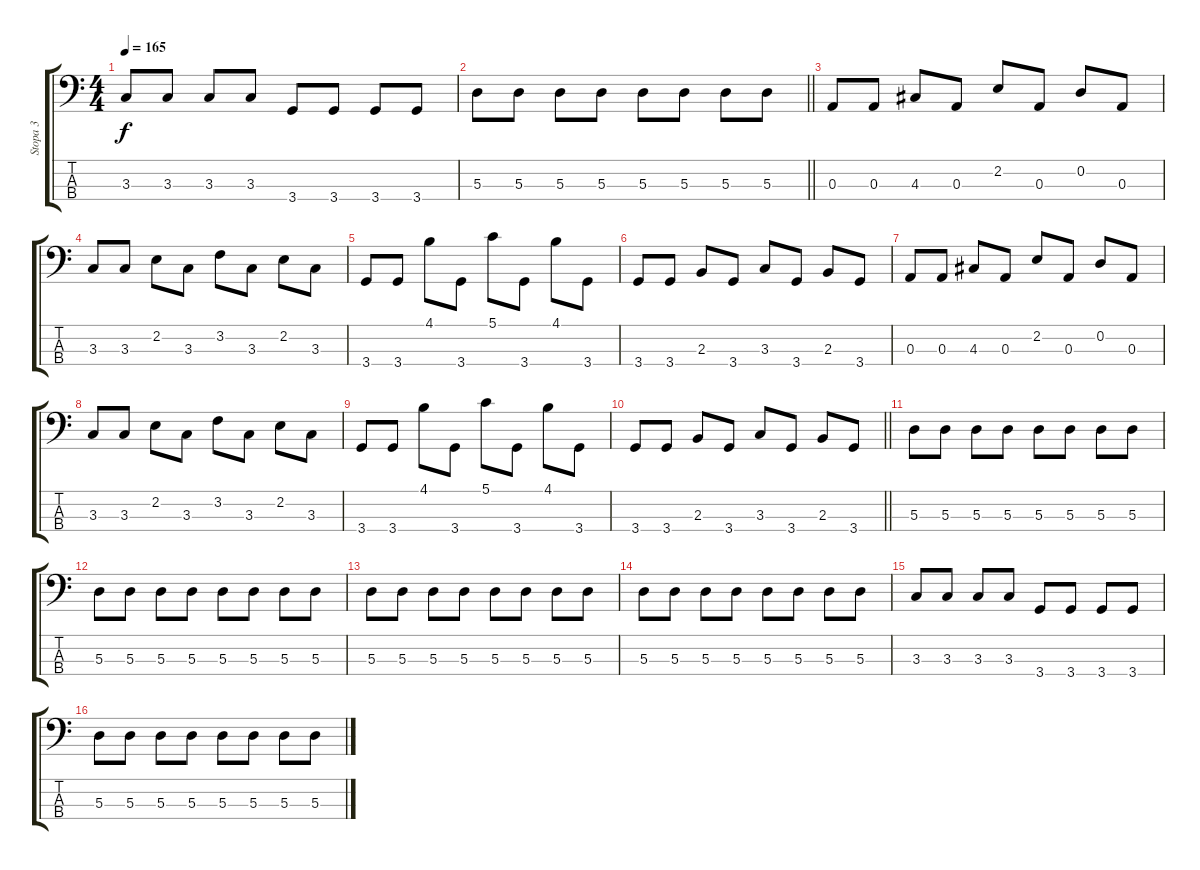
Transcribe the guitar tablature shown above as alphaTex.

\track ("Stopa 3" "Stopa 3") {instrument synthbass1}
\staff {score tabs}
\tuning (G2 D2 A1 E1) {hide}
\ts (4 4)
\tempo 165
\clef f4
\ks c
3.3.8{dy f} 3.3.8 3.3.8 3.3.8 3.4.8 3.4.8 3.4.8 3.4.8 |
\barLineRight lightlight
5.3.8 5.3.8 5.3.8 5.3.8 5.3.8 5.3.8 5.3.8 5.3.8 |
\section ("" "")
0.3.8 0.3.8 4.3.8 0.3.8 2.2.8 0.3.8 0.2.8 0.3.8 |
3.3.8 3.3.8 2.2.8 3.3.8 3.2.8 3.3.8 2.2.8 3.3.8 |
3.4.8 3.4.8 4.1.8 3.4.8 5.1.8 3.4.8 4.1.8 3.4.8 |
3.4.8 3.4.8 2.3.8 3.4.8 3.3.8 3.4.8 2.3.8 3.4.8 |
0.3.8 0.3.8 4.3.8 0.3.8 2.2.8 0.3.8 0.2.8 0.3.8 |
3.3.8 3.3.8 2.2.8 3.3.8 3.2.8 3.3.8 2.2.8 3.3.8 |
3.4.8 3.4.8 4.1.8 3.4.8 5.1.8 3.4.8 4.1.8 3.4.8 |
\barLineRight lightlight
3.4.8 3.4.8 2.3.8 3.4.8 3.3.8 3.4.8 2.3.8 3.4.8 |
\section ("" "")
5.3.8 5.3.8 5.3.8 5.3.8 5.3.8 5.3.8 5.3.8 5.3.8 |
5.3.8 5.3.8 5.3.8 5.3.8 5.3.8 5.3.8 5.3.8 5.3.8 |
5.3.8 5.3.8 5.3.8 5.3.8 5.3.8 5.3.8 5.3.8 5.3.8 |
5.3.8 5.3.8 5.3.8 5.3.8 5.3.8 5.3.8 5.3.8 5.3.8 |
3.3.8 3.3.8 3.3.8 3.3.8 3.4.8 3.4.8 3.4.8 3.4.8 |
5.3.8 5.3.8 5.3.8 5.3.8 5.3.8 5.3.8 5.3.8 5.3.8
